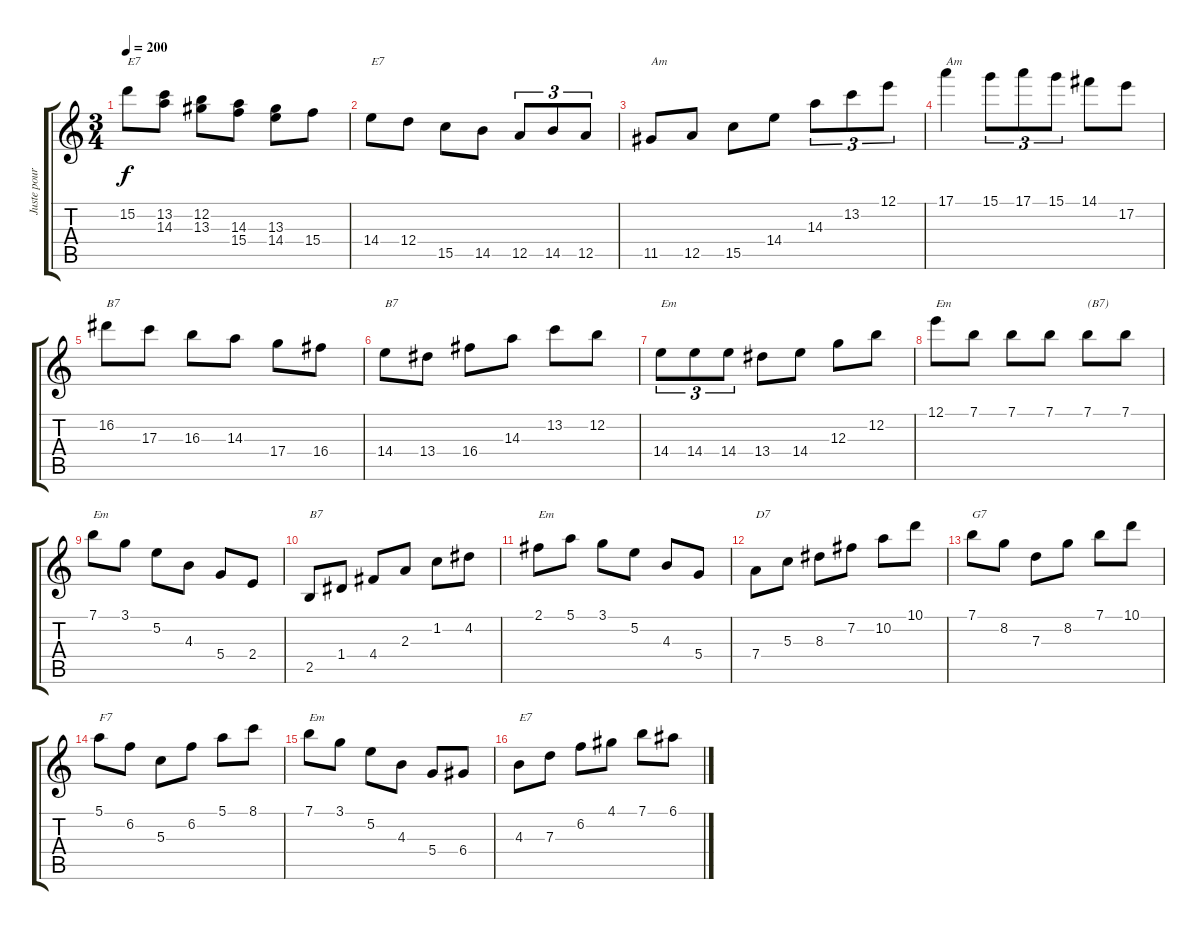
\track ("Juste pour le son" "Juste pour") {instrument acousticbass}
\staff {score tabs}
\tuning (E4 B3 G3 D3 A2 E2) {hide}
\ts (3 4)
\tempo 200
\clef g2
\ks c
15.2.8{txt "E7" dy f} (13.2 14.3).8 (12.2 13.3).8 (14.3 15.4).8 (13.3 14.4).8 15.4.8 |
14.4.8{txt "E7"} 12.4.8 15.5.8 14.5.8 12.5.8{tu (3 2)} 14.5.8{tu (3 2)} 12.5.8{tu (3 2)} |
11.5.8{txt "Am"} 12.5.8 15.5.8 14.4.8 14.3.8{tu (3 2)} 13.2.8{tu (3 2)} 12.1.8{tu (3 2)} |
17.1.4{txt "Am"} 15.1.8{tu (3 2)} 17.1.8{tu (3 2)} 15.1.8{tu (3 2)} 14.1.8 17.2.8 |
16.2.8{txt "B7"} 17.3.8 16.3.8 14.3.8 17.4.8 16.4.8 |
14.4.8{txt "B7"} 13.4.8 16.4.8 14.3.8 13.2.8 12.2.8 |
14.4.8{tu (3 2) txt "Em"} 14.4.8{tu (3 2)} 14.4.8{tu (3 2)} 13.4.8 14.4.8 12.3.8 12.2.8 |
12.1.8{txt "Em"} 7.1.8 7.1.8 7.1.8 7.1.8{txt "(B7)"} 7.1.8 |
7.1.8{txt "Em"} 3.1.8 5.2.8 4.3.8 5.4.8 2.4.8 |
2.5.8{txt "B7"} 1.4.8 4.4.8 2.3.8 1.2.8 4.2.8 |
2.1.8{txt "Em"} 5.1.8 3.1.8 5.2.8 4.3.8 5.4.8 |
7.4.8{txt "D7"} 5.3.8 8.3.8 7.2.8 10.2.8 10.1.8 |
7.1.8{txt "G7"} 8.2.8 7.3.8 8.2.8 7.1.8 10.1.8 |
5.1.8{txt "F7"} 6.2.8 5.3.8 6.2.8 5.1.8 8.1.8 |
7.1.8{txt "Em"} 3.1.8 5.2.8 4.3.8 5.4.8 6.4.8 |
4.3.8{txt "E7"} 7.3.8 6.2.8 4.1.8 7.1.8 6.1.8
